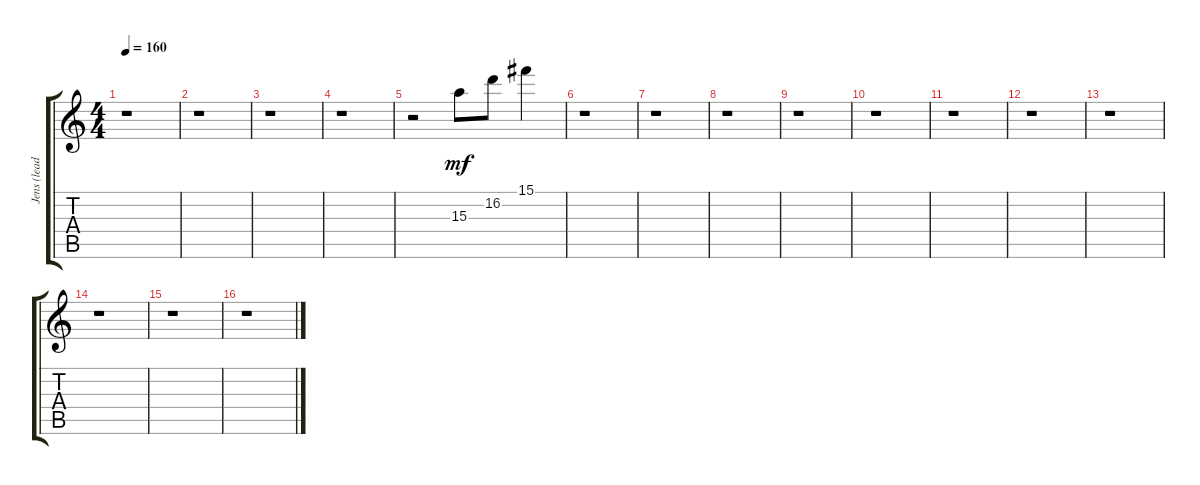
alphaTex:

\track ("Jens (lead)" "Jens (lead") {instrument distortionguitar}
\staff {score tabs}
\tuning (Eb4 Bb3 Gb3 Db3 Ab2 Eb2) {hide}
\ts (4 4)
\tempo 160
\clef g2
\ks c
r.1{dy f} |
r.1 |
r.1 |
r.1 |
r.2 15.3.8{dy mf} 16.2.8 15.1.4 |
r.1 |
r.1 |
r.1 |
r.1 |
r.1 |
r.1 |
r.1 |
r.1 |
r.1 |
r.1 |
r.1
